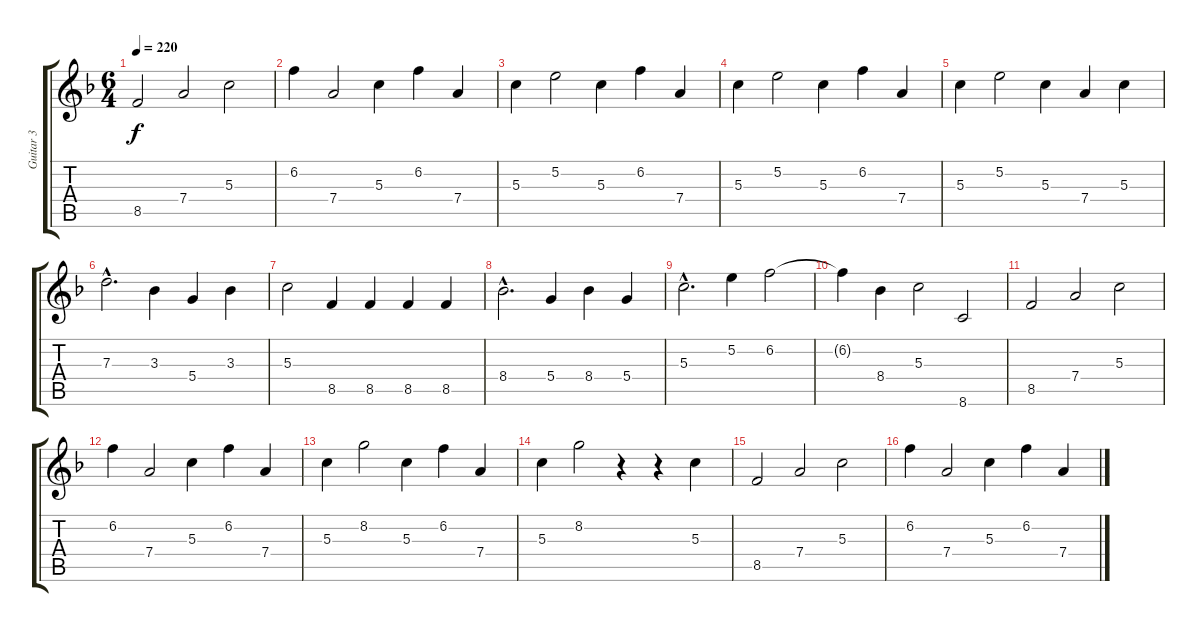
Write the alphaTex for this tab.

\track ("Guitar 3" "Guitar 3") {instrument overdrivenguitar}
\staff {score tabs}
\tuning (E4 B3 G3 D3 A2 E2) {hide}
\ts (6 4)
\tempo 220
\clef g2
\ks f
8.5.2{dy f instrument overdrivenguitar} 7.4.2 5.3.2 |
6.2.4 7.4.2 5.3.4 6.2.4 7.4.4 |
5.3.4 5.2.2 5.3.4 6.2.4 7.4.4 |
5.3.4 5.2.2 5.3.4 6.2.4 7.4.4 |
5.3.4 5.2.2 5.3.4 7.4.4 5.3.4 |
7.3{hac}.2{d} 3.3.4 5.4.4 3.3.4 |
5.3.2 8.5.4 8.5.4 8.5.4 8.5.4 |
8.4{hac}.2{d} 5.4.4 8.4.4 5.4.4 |
5.3{hac}.2{d} 5.2.4 6.2.2 |
6.2{t}.4 8.4.4 5.3.2 8.6.2 |
8.5.2 7.4.2 5.3.2 |
6.2.4 7.4.2 5.3.4 6.2.4 7.4.4 |
5.3.4 8.2.2 5.3.4 6.2.4 7.4.4 |
5.3.4 8.2.2 r.4 r.4 5.3.4 |
8.5.2 7.4.2 5.3.2 |
6.2.4 7.4.2 5.3.4 6.2.4 7.4.4
